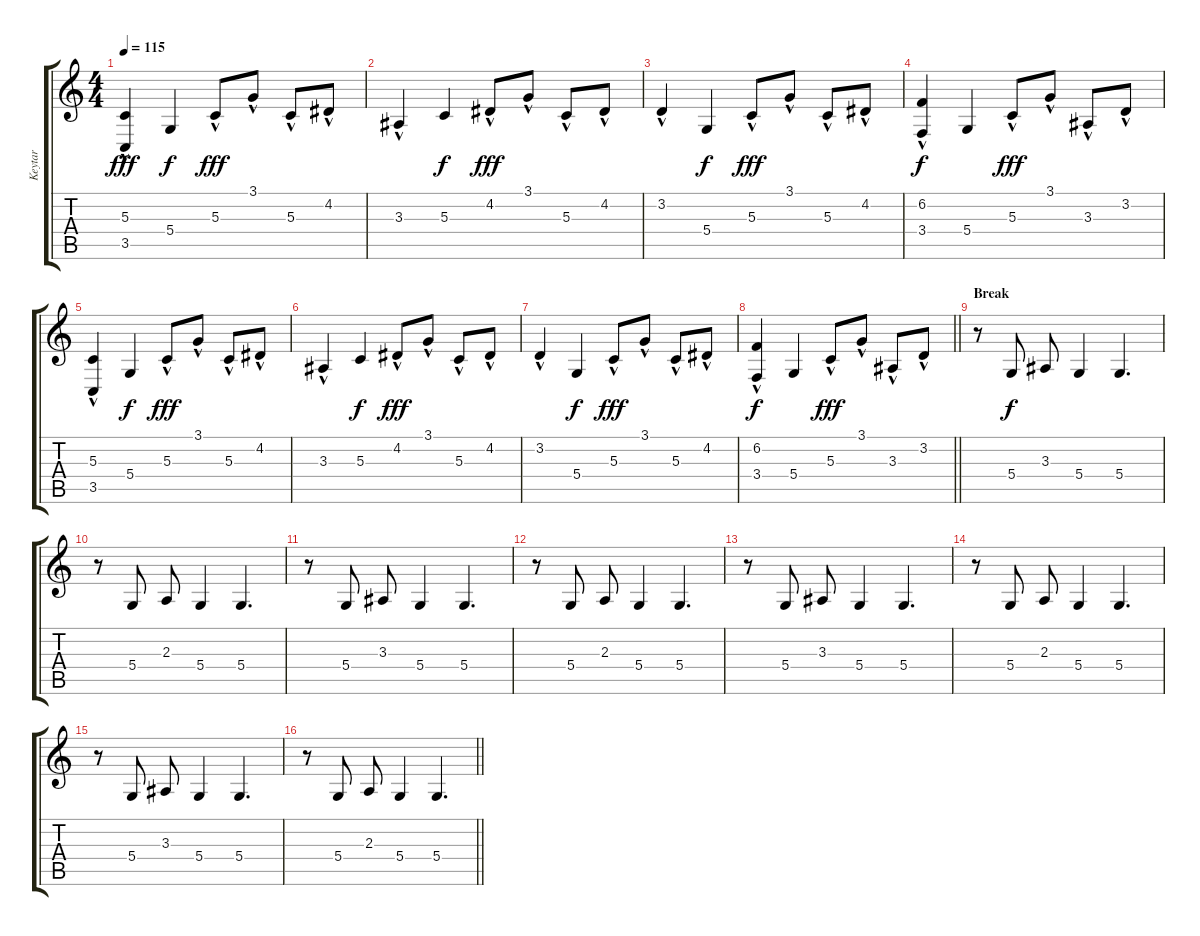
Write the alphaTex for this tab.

\track ("Keytar" "Keytar") {instrument pizzicatostrings}
\staff {score tabs}
\tuning (E4 B3 G3 D3 A2 E2) {hide}
\ts (4 4)
\tempo 115
\clef g2
\ks c
(5.3{hac} 3.5).4{dy fff} 5.4.4{dy f} 5.3{hac}.8{dy fff} 3.1{hac}.8 5.3{hac}.8 4.2{hac}.8 |
3.3{hac}.4 5.3.4{dy f} 4.2{hac}.8{dy fff} 3.1{hac}.8 5.3{hac}.8 4.2{hac}.8 |
3.2{hac}.4 5.4.4{dy f} 5.3{hac}.8{dy fff} 3.1{hac}.8 5.3{hac}.8 4.2{hac}.8 |
(6.2{hac} 3.4).4{dy f} 5.4.4 5.3{hac}.8{dy fff} 3.1{hac}.8 3.3{hac}.8 3.2{hac}.8 |
(5.3{hac} 3.5).4 5.4.4{dy f} 5.3{hac}.8{dy fff} 3.1{hac}.8 5.3{hac}.8 4.2{hac}.8 |
3.3{hac}.4 5.3.4{dy f} 4.2{hac}.8{dy fff} 3.1{hac}.8 5.3{hac}.8 4.2{hac}.8 |
3.2{hac}.4 5.4.4{dy f} 5.3{hac}.8{dy fff} 3.1{hac}.8 5.3{hac}.8 4.2{hac}.8 |
\barLineRight lightlight
(6.2{hac} 3.4).4{dy f} 5.4.4 5.3{hac}.8{dy fff} 3.1{hac}.8 3.3{hac}.8 3.2{hac}.8 |
\section ("" "Break")
r.8 5.4.8{dy f} 3.3.8 5.4.4 5.4.4{d} |
r.8 5.4.8 2.3.8 5.4.4 5.4.4{d} |
r.8 5.4.8 3.3.8 5.4.4 5.4.4{d} |
r.8 5.4.8 2.3.8 5.4.4 5.4.4{d} |
r.8 5.4.8 3.3.8 5.4.4 5.4.4{d} |
r.8 5.4.8 2.3.8 5.4.4 5.4.4{d} |
r.8 5.4.8 3.3.8 5.4.4 5.4.4{d} |
\barLineRight lightlight
r.8 5.4.8 2.3.8 5.4.4 5.4.4{d}
